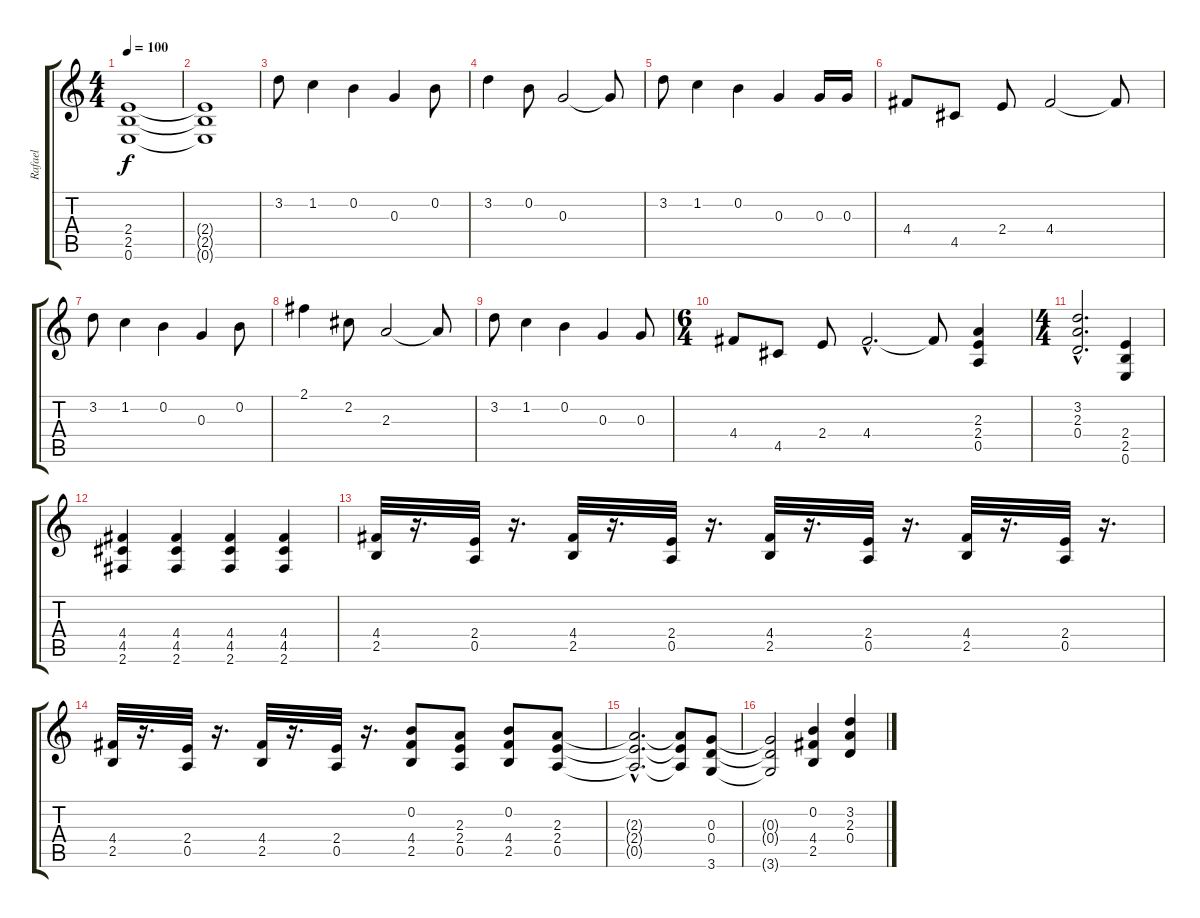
\track ("Rafael" "Rafael") {instrument distortionguitar}
\staff {score tabs}
\tuning (E4 B3 G3 D3 A2 E2) {hide}
\ts (4 4)
\tempo 100
\clef g2
\ks c
(2.4 2.5 0.6).1{dy f} |
(2.4{t} 2.5{t} 0.6{t}).1 |
3.2.8 1.2.4 0.2.4 0.3.4 0.2.8 |
3.2.4 0.2.8 0.3.2 0.3{t}.8 |
3.2.8 1.2.4 0.2.4 0.3.4 0.3.16 0.3.16 |
4.4.8 4.5.8 2.4.8 4.4.2 4.4{t}.8 |
3.2.8 1.2.4 0.2.4 0.3.4 0.2.8 |
2.1.4 2.2.8 2.3.2 2.3{t}.8 |
3.2.8 1.2.4 0.2.4 0.3.4 0.3.8 |
\ts (6 4)
4.4.8 4.5.8 2.4.8 4.4{hac}.2{d} 4.4{t}.8 (2.3 2.4 0.5).4 |
\ts (4 4)
(3.2{hac} 2.3{hac} 0.4{hac}).2{d} (2.4 2.5 0.6).4 |
(4.4 4.5 2.6).4 (4.4 4.5 2.6).4 (4.4 4.5 2.6).4 (4.4 4.5 2.6).4 |
(4.4 2.5).32 r.16{d} (2.4 0.5).32 r.16{d} (4.4 2.5).32 r.16{d} (2.4 0.5).32 r.16{d} (4.4 2.5).32 r.16{d} (2.4 0.5).32 r.16{d} (4.4 2.5).32 r.16{d} (2.4 0.5).32 r.16{d} |
(4.4 2.5).32 r.16{d} (2.4 0.5).32 r.16{d} (4.4 2.5).32 r.16{d} (2.4 0.5).32 r.16{d} (0.2 4.4 2.5).8 (2.3 2.4 0.5).8 (0.2 4.4 2.5).8 (2.3 2.4 0.5).8 |
(2.3{hac t} 2.4{hac t} 0.5{hac t}).2{d} (2.3{t} 2.4{t} 0.5{t}).8 (0.3 0.4 3.6).8 |
(0.3{t} 0.4{t} 3.6{t}).2 (0.2 4.4 2.5).4 (3.2 2.3 0.4).4
